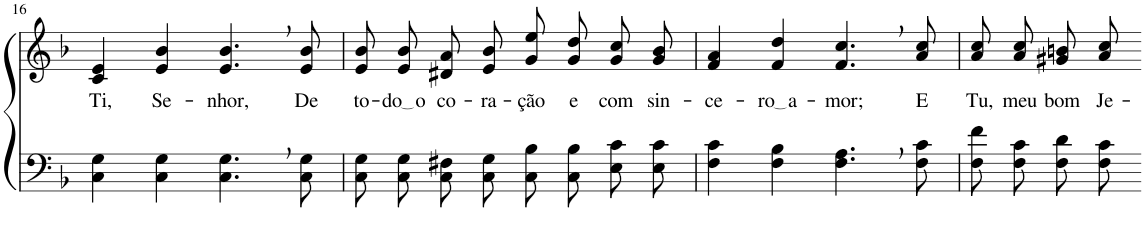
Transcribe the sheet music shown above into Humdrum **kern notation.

**kern	**kern	**text
*part2	*part1	*part1
*staff2	*staff1	*staff1
*I"Parte III e IV	*I"Parte I e II	*
!!LO:PB:g=z
*clefF4	*clefG2	*
*Trd1c2	*Trd1c2	*
*k[b-]	*k[b-]	*
*M4/4	*M4/4	*
=16	=16	=16
!	!	!LO:LY:b
4C\ 4G\	4c/ 4e/	Ti,
!	!	!LO:LY:b
4C\ 4G\	4e/ 4b-/	Se-
!	!	!LO:LY:b
4.C\, 4.G\,	4.e/, 4.b-/,	-nhor,
!	!	!LO:LY:b
8C\ 8G\	8e/ 8b-/	De
=17	=17	=17
!	!	!LO:LY:b
8C\ 8G\L	8e/ 8b-/L	to-
!	!	!LO:LY:b
8C\ 8G\J	8e/ 8b-/J	do o
!	!	!LO:LY:b
8C\ 8F#X\L	8d#X/ 8a/L	co-
!	!	!LO:LY:b
8C\ 8G\J	8e/ 8b-/J	-ra-
!	!	!LO:LY:b
8C\ 8B-\L	8g\ 8ee\L	-ção
!	!	!LO:LY:b
8C\ 8B-\J	8g\ 8dd\J	e
!	!	!LO:LY:b
8E\ 8c\L	8g/ 8cc/L	com
!	!	!LO:LY:b
8E\ 8c\J	8g/ 8b-/J	sin-
=18	=18	=18
!	!	!LO:LY:b
4F\ 4c\	4f/ 4a/	-ce-
!	!	!LO:LY:b
4F\ 4B-\	4f/ 4dd/	ro a
!	!	!LO:LY:b
4.F\, 4.A\,	4.f/, 4.cc/,	-mor;
!	!	!LO:LY:b
8F\ 8c\	8a/ 8cc/	E
=19	=19	=19
!	!	!LO:LY:b
8F\ 8f\L	8a\ 8cc\L	Tu,
!	!	!LO:LY:b
8F\ 8c\J	8a\ 8cc\J	meu
!	!	!LO:LY:b
8F\ 8d\L	8g#X/ 8bn/L	bom
!	!	!LO:LY:b
8F\ 8c\J	8a/ 8cc/J	Je-
=-	=-	=-
*-	*-	*-
